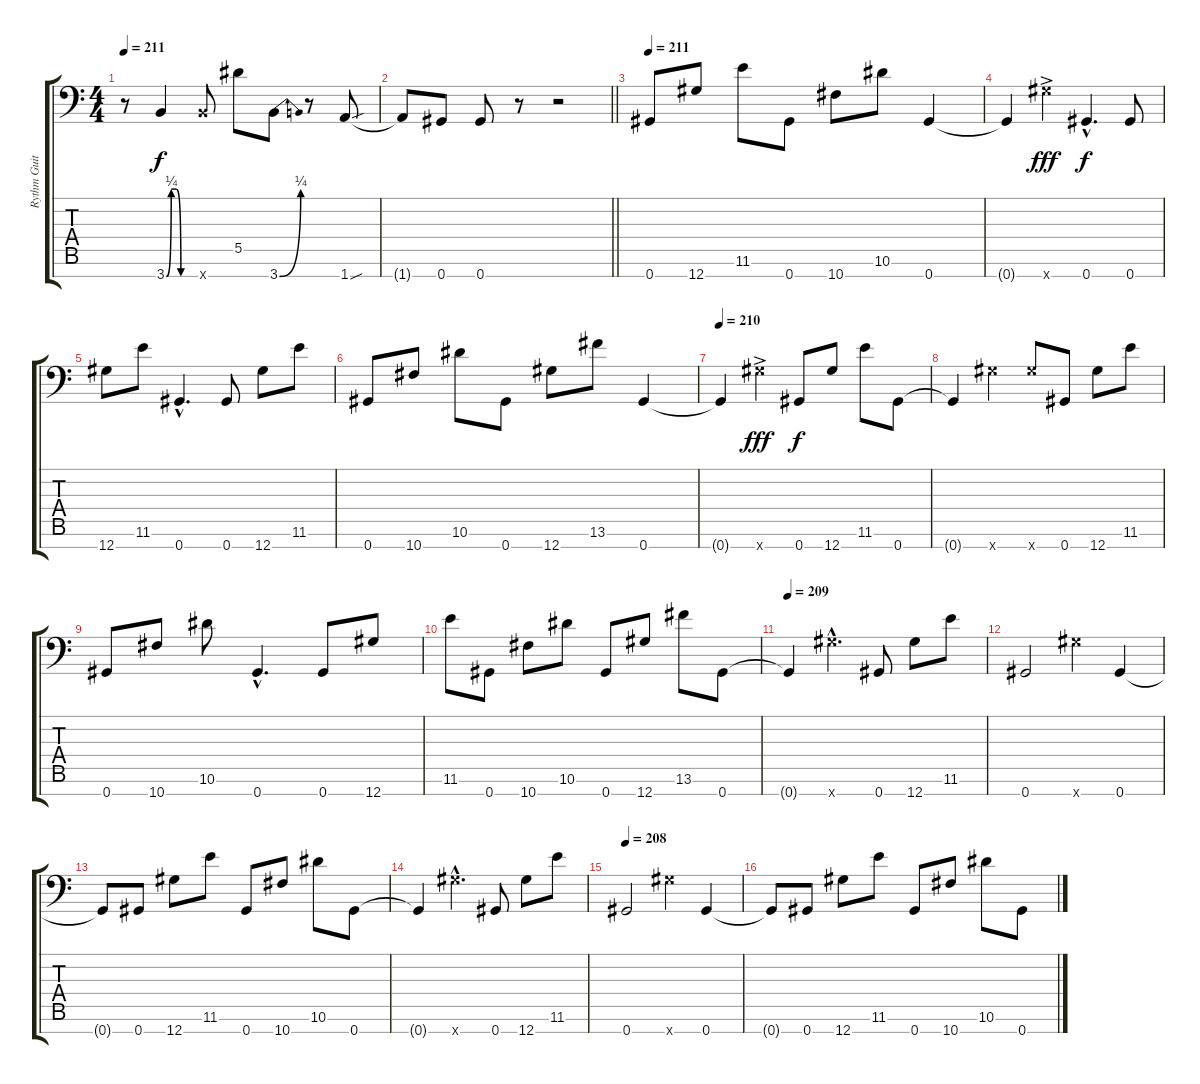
\track ("Rythm Guitar #1" "Rythm Guit") {instrument distortionguitar}
\staff {score tabs}
\tuning (Eb4 Bb3 F3 Eb3 Bb2 F2 Ab1) {hide}
\ts (4 4)
\tempo 211
\clef f4
\ks c
r.8{dy f} 3.7{be (custom 0 0 10 1 20 1 30 0 60 0)}.4 3.7{x}.8 5.5.8 3.7{be (bend 0 0 60 1)}.8 r.8 1.7{sou}.8 |
\barLineRight lightlight
1.7{t}.8 0.7.8 0.7.8 r.8 r.2 |
\section ("" "")
\tempo 211
0.7.8 12.7.8 11.6.8 0.7.8 10.7.8 10.6.8 0.7.4 |
0.7{t}.4 12.7{ac x}.4{dy fff} 0.7{hac}.4{d dy f} 0.7.8 |
12.7.8 11.6.8 0.7{hac}.4{d} 0.7.8 12.7.8 11.6.8 |
0.7.8 10.7.8 10.6.8 0.7.8 12.7.8 13.6.8 0.7.4 |
\tempo 210
0.7{t}.4 12.7{ac x}.4{dy fff} 0.7.8{dy f} 12.7.8 11.6.8 0.7.8 |
0.7{t}.4 12.7{x}.4 12.7{x}.8 0.7.8 12.7.8 11.6.8 |
0.7.8 10.7.8 10.6.8 0.7{hac}.4{d} 0.7.8 12.7.8 |
11.6.8 0.7.8 10.7.8 10.6.8 0.7.8 12.7.8 13.6.8 0.7.8 |
\tempo 209
0.7{t}.4 12.7{hac x}.4{d} 0.7.8 12.7.8 11.6.8 |
0.7.2 12.7{x}.4 0.7.4 |
0.7{t}.8 0.7.8 12.7.8 11.6.8 0.7.8 10.7.8 10.6.8 0.7.8 |
0.7{t}.4 12.7{hac x}.4{d} 0.7.8 12.7.8 11.6.8 |
\tempo 208
0.7.2 12.7{x}.4 0.7.4 |
0.7{t}.8 0.7.8 12.7.8 11.6.8 0.7.8 10.7.8 10.6.8 0.7.8
